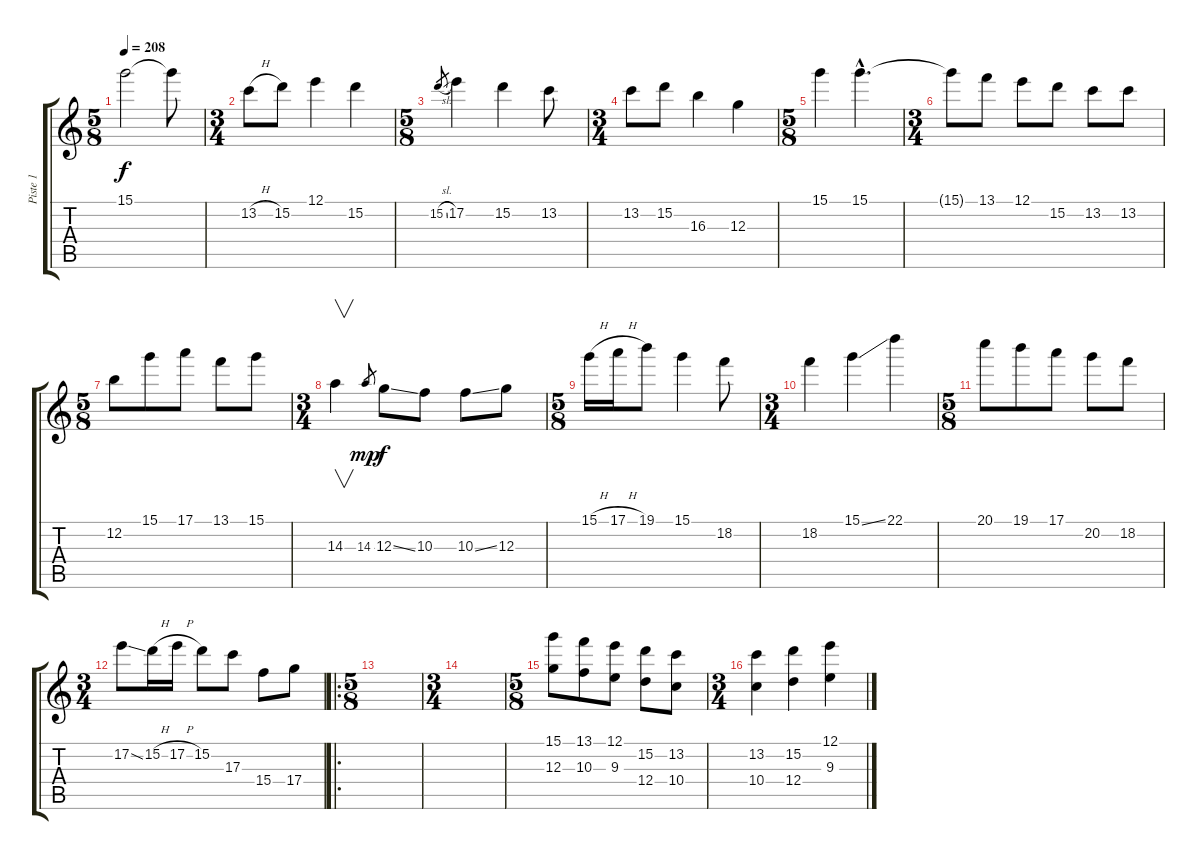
\track ("Piste 1" "Piste 1") {instrument acousticguitarnylon}
\staff {score tabs}
\tuning (E4 B3 G3 D3 A2 E2) {hide}
\ts (5 8)
\tempo 208
\clef g2
\ks c
15.1.2{dy f instrument acousticguitarnylon} 15.1{t}.8 |
\ts (3 4)
13.2{h}.8 15.2.8 12.1.4 15.2.4 |
\ts (5 8)
15.2{sl}.8{gr} 17.2.4 15.2.4 13.2.8 |
\ts (3 4)
13.2.8 15.2.8 16.3.4 12.3.4 |
\ts (5 8)
15.1.4 15.1{hac}.4{d} |
\ts (3 4)
15.1{t}.8 13.1.8 12.1.8 15.2.8 13.2.8 13.2.8 |
\ts (5 8)
12.2.8 15.1.8 17.1.8 13.1.8 15.1.8 |
\ts (3 4)
14.3.4{v} 14.3.8{gr dy mp} 12.3{ss}.8{dy f} 10.3.8 10.3{ss}.8 12.3.8 |
\ts (5 8)
15.1{h}.16 17.1{h}.16 19.1.8 15.1.4 18.2.8 |
\ts (3 4)
18.2.4 15.1{ss}.4 22.1.4 |
\ts (5 8)
20.1.8 19.1.8 17.1.8 20.2.8 18.2.8 |
\ts (3 4)
17.2{ss}.8 15.2{h}.16 17.2{h}.16 15.2.8 17.3.8 15.4.8 17.4.8 |
\ro
\ts (5 8)
|
\ts (3 4)
|
\ts (5 8)
(15.1 12.3).8 (13.1 10.3).8 (12.1 9.3).8 (15.2 12.4).8 (13.2 10.4).8 |
\ts (3 4)
(13.2 10.4).4 (15.2 12.4).4 (12.1 9.3).4
